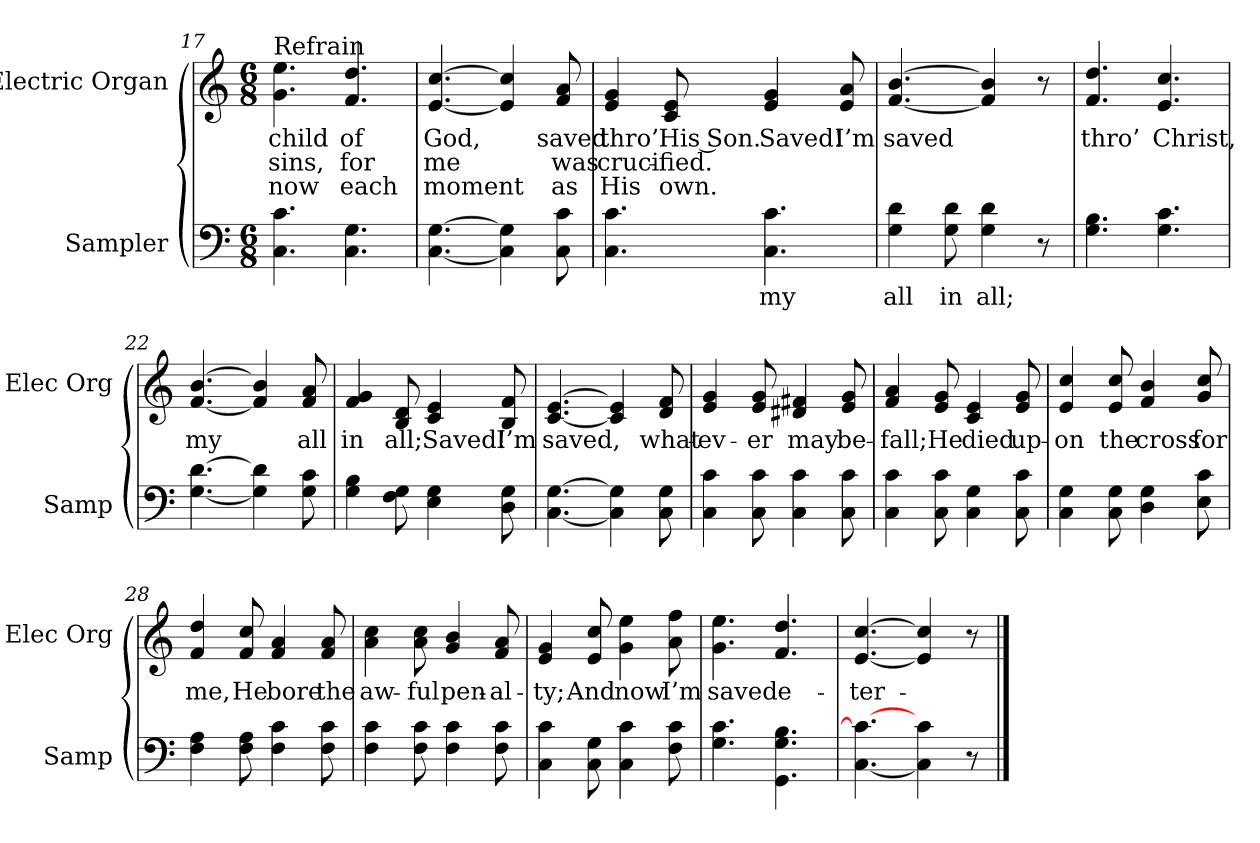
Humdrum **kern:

**kern	**text	**kern	**text	**text	**text
*part2	*part2	*part1	*part1	*part1	*part1
*staff2	*staff2	*staff1	*staff1	*staff1	*staff1
*I"Sampler	*	*I"Electric Organ	*	*	*
*I'Samp	*	*I'Elec Org	*	*	*
*clefF4	*	*clefG2	*	*	*
*M6/8	*	*M6/8	*	*	*
=17	=17	=17	=17	=17	=17
!	!	!LO:TX:t=Refrain	!	!	!
4.C 4.c	.	4.g 4.ee	child	sins,	now
4.C 4.G	.	4.f 4.dd	of	for	each
=18	=18	=18	=18	=18	=18
[4.C [4.G	.	[4.e [4.cc	God,	me	moment
4C] 4G]	.	4e] 4cc]	.	.	.
8C 8c	.	8f 8a	saved	was	as
=19	=19	=19	=19	=19	=19
4.C 4.c	.	4e 4g	thro’	cruci-	His
.	.	8c 8e	His Son.	-fied.	own.
4.C 4.c	my	4e 4g	Saved!	.	.
.	.	8e 8a	I’m	.	.
=20	=20	=20	=20	=20	=20
4G 4d	all	[4.f [4.b	saved	.	.
8G 8d	in	.	.	.	.
4G 4d	all;	4f] 4b]	.	.	.
8r	.	8r	.	.	.
=21	=21	=21	=21	=21	=21
4.G 4.B	.	4.f 4.dd	thro’	.	.
4.G 4.c	.	4.e 4.cc	Christ,	.	.
=22	=22	=22	=22	=22	=22
[4.G [4.d	.	[4.f [4.b	my	.	.
4G] 4d]	.	4f] 4b]	.	.	.
8G 8c	.	8f 8a	all	.	.
=23	=23	=23	=23	=23	=23
4G 4B	.	4f 4g	in	.	.
8F 8G	.	8B 8d	all;	.	.
4E 4G	.	4c 4e	Saved!	.	.
8D 8G	.	8B 8f	I’m	.	.
=24	=24	=24	=24	=24	=24
[4.C [4.G	.	[4.c [4.e	saved,	.	.
4C] 4G]	.	4c] 4e]	.	.	.
8C 8G	.	8d 8f	what-	.	.
=25	=25	=25	=25	=25	=25
4C 4c	.	4e 4g	-ev-	.	.
8C 8c	.	8e 8g	-er	.	.
4C 4c	.	4d#X 4f#X	may	.	.
8C 8c	.	8e 8g	be-	.	.
=26	=26	=26	=26	=26	=26
4C 4c	.	4f 4a	-fall;	.	.
8C 8c	.	8e 8g	He	.	.
4C 4G	.	4c 4e	died	.	.
8C 8c	.	8e 8g	up-	.	.
=27	=27	=27	=27	=27	=27
4C 4G	.	4e 4cc	-on	.	.
8C 8G	.	8e 8cc	the	.	.
4D 4G	.	4f 4b	cross	.	.
8E 8c	.	8g 8cc	for	.	.
=28	=28	=28	=28	=28	=28
4F 4A	.	4f 4dd	me,	.	.
8F 8A	.	8f 8cc	He	.	.
4F 4c	.	4f 4a	bore	.	.
8F 8c	.	8f 8a	the	.	.
=29	=29	=29	=29	=29	=29
4F 4c	.	4a 4cc	aw-	.	.
8F 8c	.	8a 8cc	-ful	.	.
4F 4c	.	4g 4b	pen-	.	.
8F 8c	.	8f 8a	-al-	.	.
=30	=30	=30	=30	=30	=30
4C 4c	.	4e 4g	-ty;	.	.
8C 8G	.	8e 8cc	And	.	.
4C 4c	.	4g 4ee	now	.	.
8F 8c	.	8a 8ff	I’m	.	.
=31	=31	=31	=31	=31	=31
4.G 4.c	.	4.g 4.ee	saved	.	.
4.GG 4.G 4.B	.	4.f 4.dd	e-	.	.
=32	=32	=32	=32	=32	=32
[4.C 4.c_	.	[4.e [4.cc	-ter-	.	.
4C] 4c	.	4e] 4cc]	.	.	.
8r	.	8r	.	.	.
==	==	==	==	==	==
*-	*-	*-	*-	*-	*-
